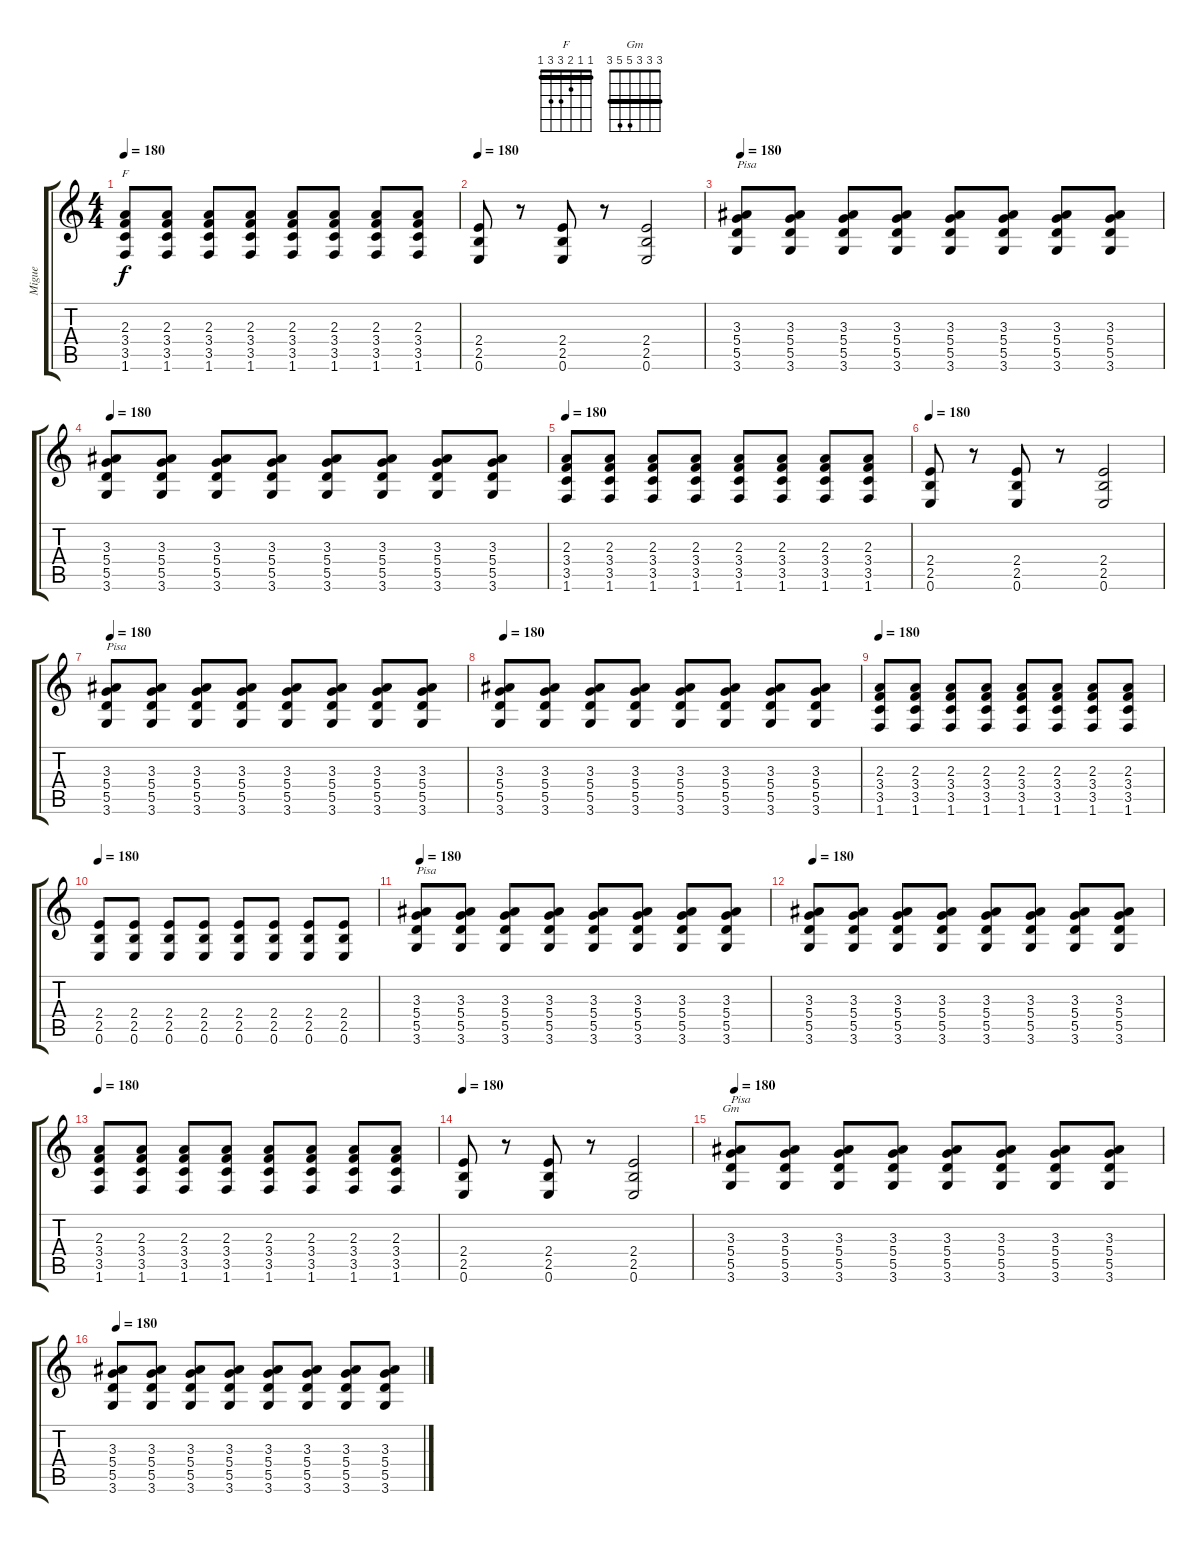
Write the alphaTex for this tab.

\track ("Migue " "Migue ") {instrument acousticguitarnylon}
\staff {score tabs}
\tuning (E4 B3 G3 D3 A2 E2) {hide}
\chord ("F" 1 1 2 3 3 1) {barre 1}
\chord ("Gm" 3 3 3 5 5 3) {barre 3}
\ts (4 4)
\tempo 180
\clef g2
\ks c
(2.3 3.4 3.5 1.6).8{ch "F" dy f} (2.3 3.4 3.5 1.6).8 (2.3 3.4 3.5 1.6).8 (2.3 3.4 3.5 1.6).8 (2.3 3.4 3.5 1.6).8 (2.3 3.4 3.5 1.6).8 (2.3 3.4 3.5 1.6).8 (2.3 3.4 3.5 1.6).8 |
\tempo 180
(2.4 2.5 0.6).8 r.8 (2.4 2.5 0.6).8 r.8 (2.4 2.5 0.6).2 |
\tempo 180
(3.3 5.4 5.5 3.6).8{txt "Pisa" instrument distortionguitar} (3.3 5.4 5.5 3.6).8 (3.3 5.4 5.5 3.6).8 (3.3 5.4 5.5 3.6).8 (3.3 5.4 5.5 3.6).8 (3.3 5.4 5.5 3.6).8 (3.3 5.4 5.5 3.6).8 (3.3 5.4 5.5 3.6).8 |
\tempo 180
(3.3 5.4 5.5 3.6).8 (3.3 5.4 5.5 3.6).8 (3.3 5.4 5.5 3.6).8 (3.3 5.4 5.5 3.6).8 (3.3 5.4 5.5 3.6).8 (3.3 5.4 5.5 3.6).8 (3.3 5.4 5.5 3.6).8 (3.3 5.4 5.5 3.6).8 |
\tempo 180
(2.3 3.4 3.5 1.6).8 (2.3 3.4 3.5 1.6).8 (2.3 3.4 3.5 1.6).8 (2.3 3.4 3.5 1.6).8 (2.3 3.4 3.5 1.6).8 (2.3 3.4 3.5 1.6).8 (2.3 3.4 3.5 1.6).8 (2.3 3.4 3.5 1.6).8 |
\tempo 180
(2.4 2.5 0.6).8 r.8 (2.4 2.5 0.6).8 r.8 (2.4 2.5 0.6).2 |
\tempo 180
(3.3 5.4 5.5 3.6).8{txt "Pisa" instrument distortionguitar} (3.3 5.4 5.5 3.6).8 (3.3 5.4 5.5 3.6).8 (3.3 5.4 5.5 3.6).8 (3.3 5.4 5.5 3.6).8 (3.3 5.4 5.5 3.6).8 (3.3 5.4 5.5 3.6).8 (3.3 5.4 5.5 3.6).8 |
\tempo 180
(3.3 5.4 5.5 3.6).8 (3.3 5.4 5.5 3.6).8 (3.3 5.4 5.5 3.6).8 (3.3 5.4 5.5 3.6).8 (3.3 5.4 5.5 3.6).8 (3.3 5.4 5.5 3.6).8 (3.3 5.4 5.5 3.6).8 (3.3 5.4 5.5 3.6).8 |
\tempo 180
(2.3 3.4 3.5 1.6).8 (2.3 3.4 3.5 1.6).8 (2.3 3.4 3.5 1.6).8 (2.3 3.4 3.5 1.6).8 (2.3 3.4 3.5 1.6).8 (2.3 3.4 3.5 1.6).8 (2.3 3.4 3.5 1.6).8 (2.3 3.4 3.5 1.6).8 |
\tempo 180
(2.4 2.5 0.6).8 (2.4 2.5 0.6).8 (2.4 2.5 0.6).8 (2.4 2.5 0.6).8 (2.4 2.5 0.6).8 (2.4 2.5 0.6).8 (2.4 2.5 0.6).8 (2.4 2.5 0.6).8 |
\tempo 180
(3.3 5.4 5.5 3.6).8{txt "Pisa" instrument distortionguitar} (3.3 5.4 5.5 3.6).8 (3.3 5.4 5.5 3.6).8 (3.3 5.4 5.5 3.6).8 (3.3 5.4 5.5 3.6).8 (3.3 5.4 5.5 3.6).8 (3.3 5.4 5.5 3.6).8 (3.3 5.4 5.5 3.6).8 |
\tempo 180
(3.3 5.4 5.5 3.6).8 (3.3 5.4 5.5 3.6).8 (3.3 5.4 5.5 3.6).8 (3.3 5.4 5.5 3.6).8 (3.3 5.4 5.5 3.6).8 (3.3 5.4 5.5 3.6).8 (3.3 5.4 5.5 3.6).8 (3.3 5.4 5.5 3.6).8 |
\tempo 180
(2.3 3.4 3.5 1.6).8 (2.3 3.4 3.5 1.6).8 (2.3 3.4 3.5 1.6).8 (2.3 3.4 3.5 1.6).8 (2.3 3.4 3.5 1.6).8 (2.3 3.4 3.5 1.6).8 (2.3 3.4 3.5 1.6).8 (2.3 3.4 3.5 1.6).8 |
\tempo 180
(2.4 2.5 0.6).8 r.8 (2.4 2.5 0.6).8 r.8 (2.4 2.5 0.6).2 |
\tempo 180
(3.3 5.4 5.5 3.6).8{ch "Gm" txt "Pisa" instrument distortionguitar} (3.3 5.4 5.5 3.6).8 (3.3 5.4 5.5 3.6).8 (3.3 5.4 5.5 3.6).8 (3.3 5.4 5.5 3.6).8 (3.3 5.4 5.5 3.6).8 (3.3 5.4 5.5 3.6).8 (3.3 5.4 5.5 3.6).8 |
\tempo 180
(3.3 5.4 5.5 3.6).8 (3.3 5.4 5.5 3.6).8 (3.3 5.4 5.5 3.6).8 (3.3 5.4 5.5 3.6).8 (3.3 5.4 5.5 3.6).8 (3.3 5.4 5.5 3.6).8 (3.3 5.4 5.5 3.6).8 (3.3 5.4 5.5 3.6).8
